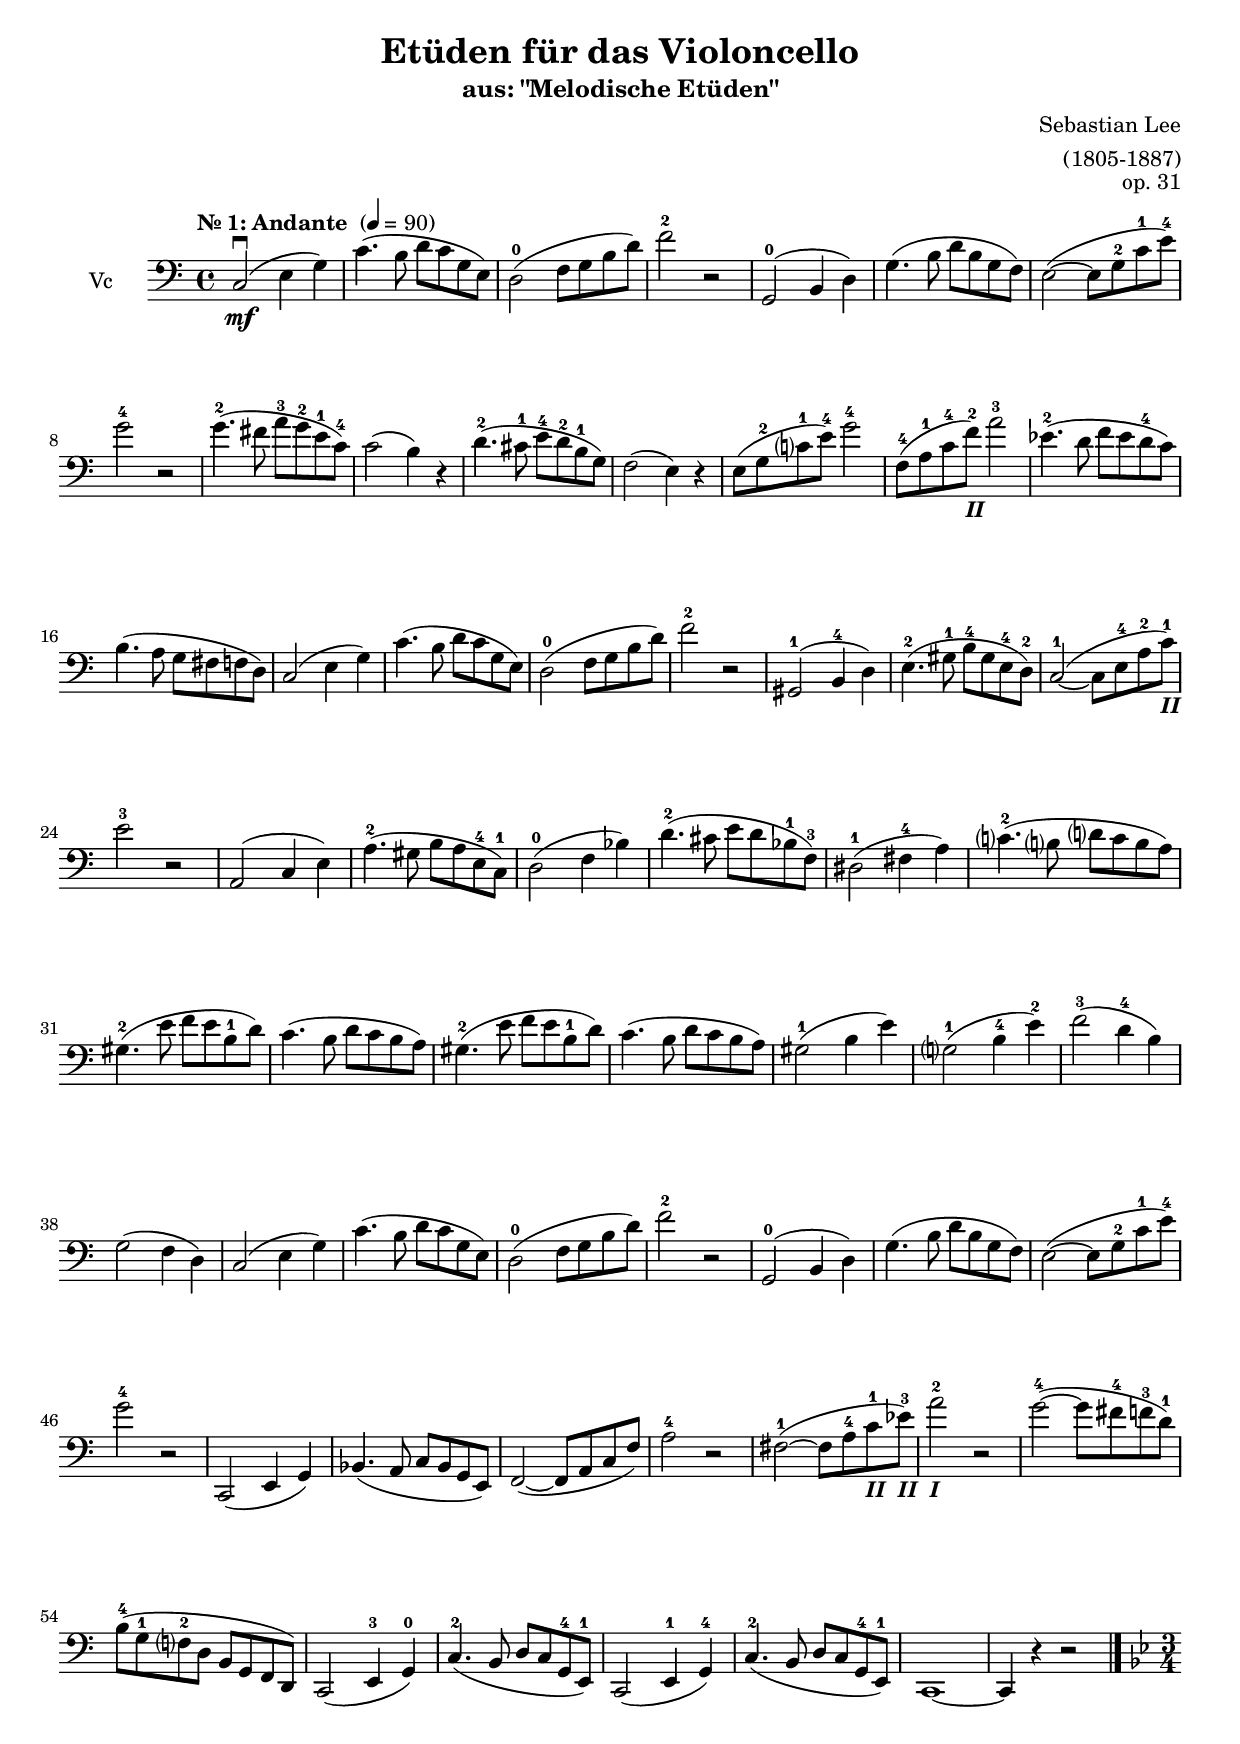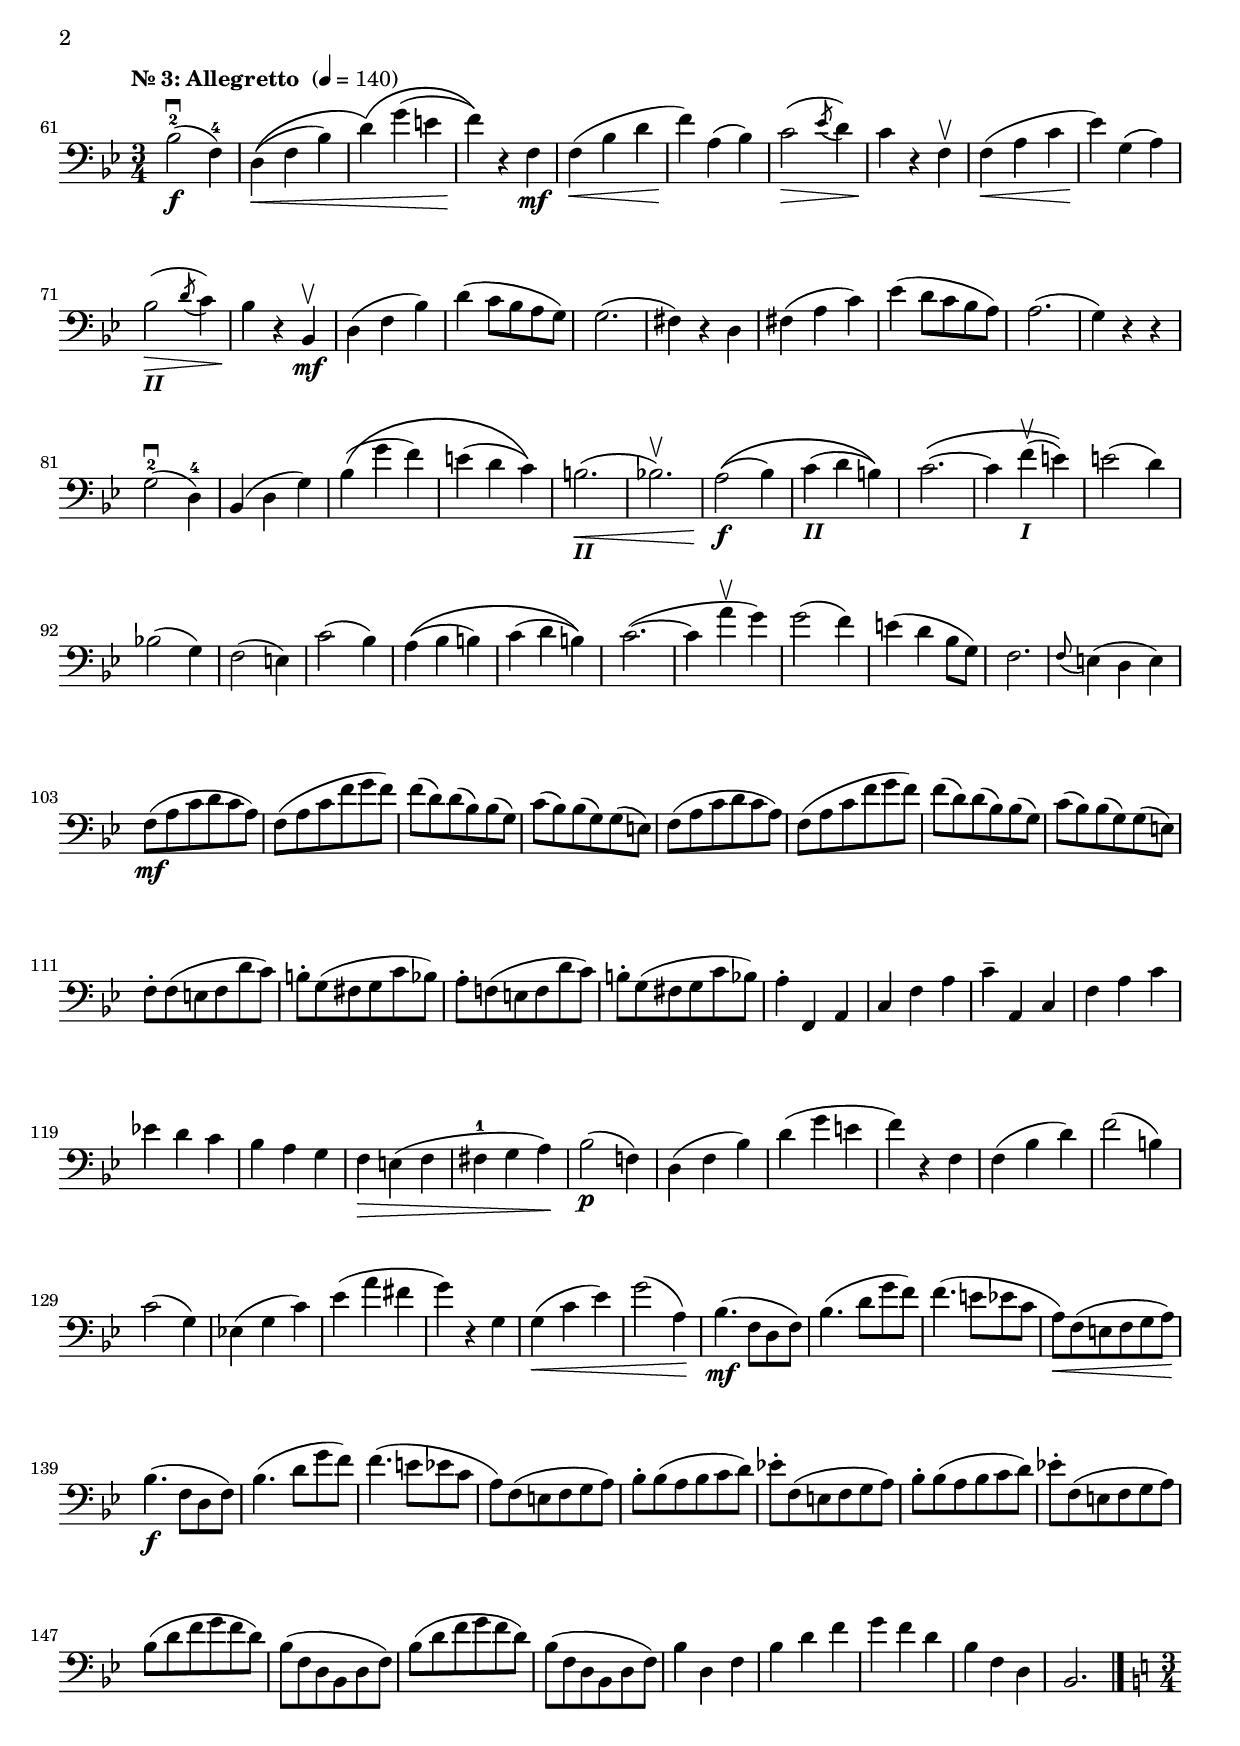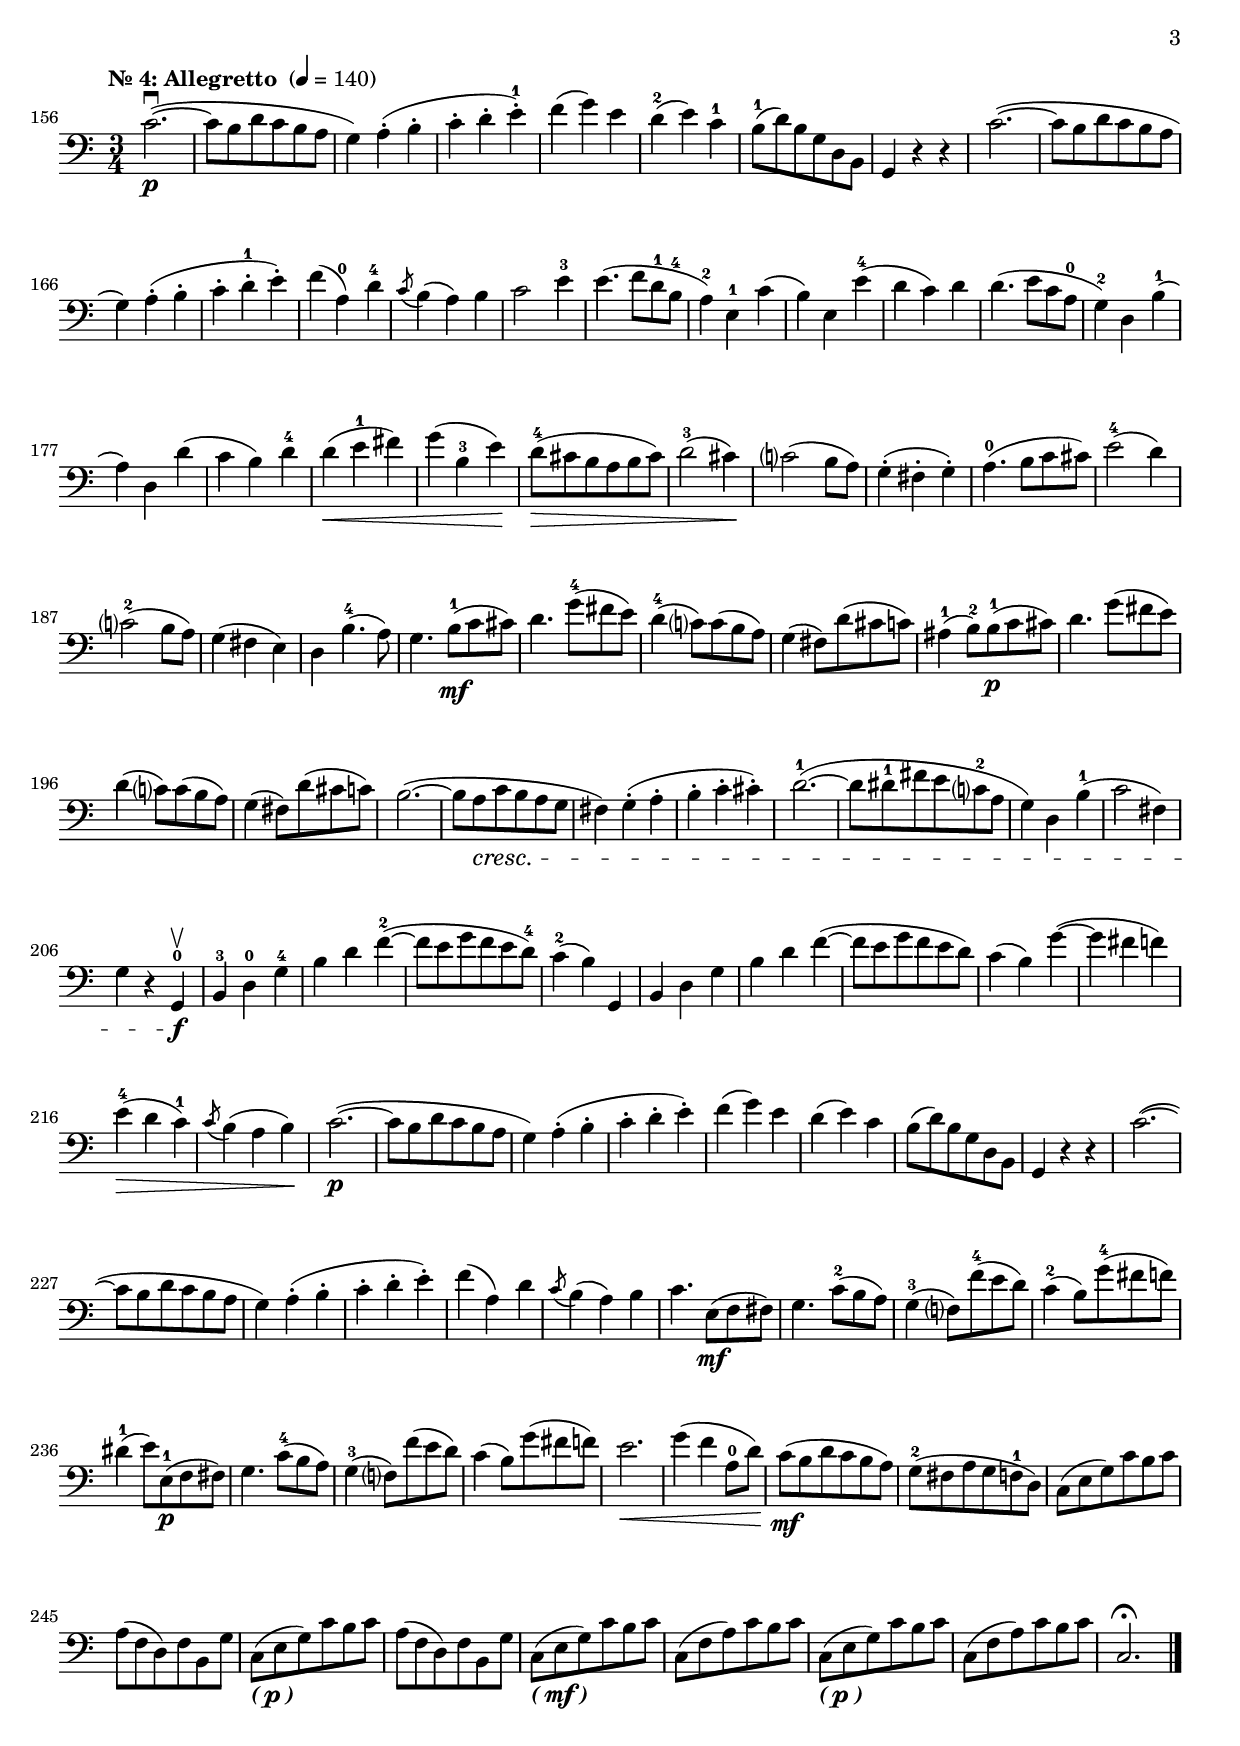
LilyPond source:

\version "2.12.3"
\include "deutsch.ly"

#(set-global-staff-size 19)

\header {
  title = "Etüden für das Violoncello"
  subtitle = "aus: \"Melodische Etüden\""
  composer = "Sebastian Lee"
  arranger = "(1805-1887)"
  opus = "op. 31"
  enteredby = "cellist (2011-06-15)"
}

voiceconsts = {
 \key c \major
 \time 4/4
 \clef "bass"
% \numericTimeSignature
 \compressFullBarRests
}

%minstr = "harpsichord"
%minstr = "clarinet"
%minstr = "accordion"
minstr = "bassoon"

brmf = \markup \bold \italic { "(" \dynamic mf ")" }
brp  = \markup \bold \italic { "(" \dynamic p ")" }
si   = \markup \bold \italic "I"
sii  = \markup \bold \italic "II"

va = \relative c {
   \voiceconsts

    \tempo "Nr. 1: Andante " 4=90
   c2(\mf\downbow e4 g)
   c4.( h8 d c g e)
   d2(-0 f8 g h d)
   f2-2 r
   g,,(-0 h4 d)
   g4.( h8 d h g f)
   e2(~ e8 g-2 c-1 e-4)

   g2-4 r
   g4.(-2 fis8 a-3 g-2 e-1 c-4)
   c2( h4) r
   d4.(-2 cis8-1 e-4 d-2 h-1 g)
   f2( e4) r
   e8( g-2 c?-1 e-4) g2-4
   f,8(-4 a-1 c-4 f-2)_\sii a2-3

   es4.(-2 d8 f es d-4 c)
   h4.( a8 g fis f d)
   c2( e4 g)
   c4.( h8 d c g e)
   d2(-0 f8 g h d)
   f2-2 r
   gis,,(-1 h4-4 d)

   e4.(-2 gis8-1 h-4 gis e-4 d-2)
   c2(-1~ c8 e-4 a-2 c-1_\sii)
   e2-3 r
   a,,( c4 e)
   a4.(-2 gis8 h a e-4 c-1)
   d2(-0 f4 b)
   d4.(-2 cis8 e d b-1 f-3)
   dis2(-1 fis4-4 a)

   c?4.(-2 h?8 d? c h a)
   gis4.(-2 e'8 f e h-1 d)
   c4.( h8 d c h a)
   gis4.(-2 e'8 f e h-1 d)
   c4.( h8 d c h a)
   gis2(-1 h4 e)
   g,?2(-1 h4-4 e-2)

   f2(-3 d4-4 h)
   g2( f4 d)
   c2( e4 g)
   c4.( h8 d c g e)
   d2(-0 f8 g h d)
   f2-2 r
   g,,(-0 h4 d)
   g4.( h8 d h g f)

   e2(~ e8 g-2 c-1 e-4)
   g2-4 r
   c,,,( e4 g)
   b4.( a8 c b g e)
   f2(~ f8 a c f)
   a2-4 r
   fis(-1~ fis8 a-4 c-1_\sii es-3_\sii)
   a2-2_\si r

   g2(-4~ g8 fis-4 f-3 d-1)
   h(-4 g-1 f?-2 d h g f d)
   c2( e4-3 g-0)
   c4.(-2 h8 d c g-4 e-1)
   c2( e4-1 g-4)
   c4.(-2 h8 d c g-4 e-1)
   c1~
   c4 r r2 \bar "|."

   \pageBreak \key b \major \time 3/4 \tempo "Nr. 3: Allegretto " 4=140
   b''2(-2\f\downbow f4)-4
   d\((\< f b)
   d\)\( g( e
   f)\)\! r f,\mf
   f(\< b d
   f)\! a,( b)
   c2(\> \acciaccatura es8 d4)
   c\! r f,\upbow
   f(\< a c

   es)\! g,( a)
   b2(\>_\sii \acciaccatura d8 c4)
   b\! r b,\mf\upbow
   d( f b)
   d( c8 b a g)
   g2.(
   fis4) r d
   fis( a c)
   es( d8 c b a)
   a2.(

   g4) r r
   g2(-2\downbow d4)-4
   b( d g)
   b\(( g' f)
   e( d c)\)
   h2.(\<_\sii
   b!)\upbow
   a2\((\!\f b4)
   c(_\sii d h)\)
   c2.\(~
   c4 f(\upbow_\si e)\)

   e2( d4)
   b!2( g4)
   f2( e4)
   c'2( b4)
   a\(( b h)
   c( d h)\)
   c2.(~
   c4 a'\upbow g)
   g2( f4)
   e( d b8 g)

   f2.
   \appoggiatura f8 e4( d e)
   f8(\mf a c d c a)
   f( a c f g f)
   f( d) d( b) b( g)
   c( b) b( g) g( e)
   f( a c d c a)

   f( a c f g f)
   f( d) d( b) b( g)
   c( b) b( g) g( e)
   f-. f( e f d' c)
   h-. g( fis g c b!)
   a-. f!( e f d' c)

   h-. g( fis g c b)
   a4-. f, a
   c f a
   c-- a, c
   f a c
   es! d c
   b a g
   f\> e( f
   fis-1 g a)\!
   b2(\p f!4)

   d( f b)
   d( g e
   f) r f,
   f( b d)
   f2( h,4)
   c2( g4)
   es!( g c)
   es( a fis
   g) r g,
   g(\< c es)

   g2( a,4)\!
   b4.(\mf f8 d f)
   b4.( d8 g f)
   f4.( e8 es c
   a)\< f( e f g a)
   b4.(\f f8 d f)
   b4.( d8 g f)
   f4.( e8 es c

   a) f( e f g a)
   b-. b( a b c d)
   es!-. f,( e f g a)
   b-. b( a b c d)
   es!-. f,( e f g a)
   b( d f g f d)

   b( f d b d f)
   b( d f g f d)
   b( f d b d f)
   b4 d, f
   b d f
   g f d
   b f d
   b2. \bar "|."

   \pageBreak \key c \major \time 3/4 \tempo "Nr. 4: Allegretto " 4=140
   c'2.~(\p\downbow
   c8 h d c h a
   g4) a(-. h-.
   c-. d-. e-.)-1
   f( g) e
   d(-2 e) c-1
   h8(-1 d) h g d h

   g4 r r
   c'2.~(
   c8 h d c h a
   g4) a(-. h-.
   c-. d-.-1 e-.)
   f( a,)-0 d-4
   \acciaccatura c8 h4( a) h
   c2 e4-3
   e4.( f8 d-1 h-4

   a4-2) e-1 c'(
   h) e, e'(-4
   d c) d
   d4.( e8 c a-0
   g4-2) d h'(-1
   a) d, d'(
   c h) d-4
   d(\< e-1 fis)
   g( h,-3 e)\!

   d8(-4\> cis h a h cis)
   d2-3( cis4)\!
   c?2( h8 a)
   g4(-. fis-. g)-.
   a4.(-0 h8 c cis)
   e2(-4 d4)
   c?2(-2 h8 a)
   g4( fis e)
   d h'4.(-4 a8)

   g4. h8(-1\mf c cis)
   d4. g8(-4 fis e)
   d4(-4 c?8) c( h a)
   g4( fis8) d'( cis c)
   ais4(-1 h8)-2 h(-1\p c cis)
   d4. g8( fis e)
   d4( c?8) c( h a)

   g4( fis8) d'( cis c)
   h2.~(
   \crescTextCresc
   h8 a\< c h a g
   fis4) g(-. a-.
   h-. c-. cis-.)
   d2.~(-1
   d8 dis-1 fis e c?-2 a
   g4) d h'(-1
   c2 fis,4)

   g r g,\!\f-0\upbow
   h-3 d-0 g-4
   h d f~(-2
   f8 e g f e d)-4
   c4(-2 h) g,
   h d g
   h d f~(
   f8 e g f e d)

   c4( h) g'~(
   g fis f)
   e(-4\> d c)-1
   \acciaccatura c8 h4( a h)\!
   c2.~(\p
   c8 h d c h a
   g4) a(-. h-.
   c-. d-. e-.)
   f( g) e

   d( e) c
   h8( d) h g d h
   g4 r r
   c'2.~(
   c8 h d c h a
   g4) a(-. h-.
   c-. d-. e-.)
   f( a,) d
   \acciaccatura c8 h4( a) h

   c4. e,8(\mf f fis)
   g4. c8(-2 h a)
   g4(-3 f?8) f'(-4 e d)
   c4(-2 h8) g'(-4 fis f)
   dis4(-1 e8) e,(-1\p f fis)
   g4. c8(-4 h a)
   g4(-3 f?8) f'( e d)

   c4( h8) g'( fis f)
   \crescHairpin
   e2.\<
   g4( f a,8-0 d)\!
   c(\mf h d c h a)
   g(-2 fis a g f-1 d)
   c( e g) c h c
   a( f d) f h, g'

   c,(_\brp e g) c h c
   a( f d) f h, g'
   c,(_\brmf e g) c h c
   c,( f a) c h c
   c,(_\brp e g) c h c
   c,( f a) c h c
   c,2.\fermata \bar "|."
}

music = \new StaffGroup <<

      \new Staff {
        \set Staff.midiInstrument = \minstr
        \set Staff.instrumentName = #"Vc"
        \transpose c c { \va }
      }
>>

\book {
  \score {
    \music
    \layout {}
  }

  \score {
    \unfoldRepeats \music

    \midi {
      \context {
        \Score
        tempoWholesPerMinute = #(ly:make-moment 90 4)
      }
    }
  }
}